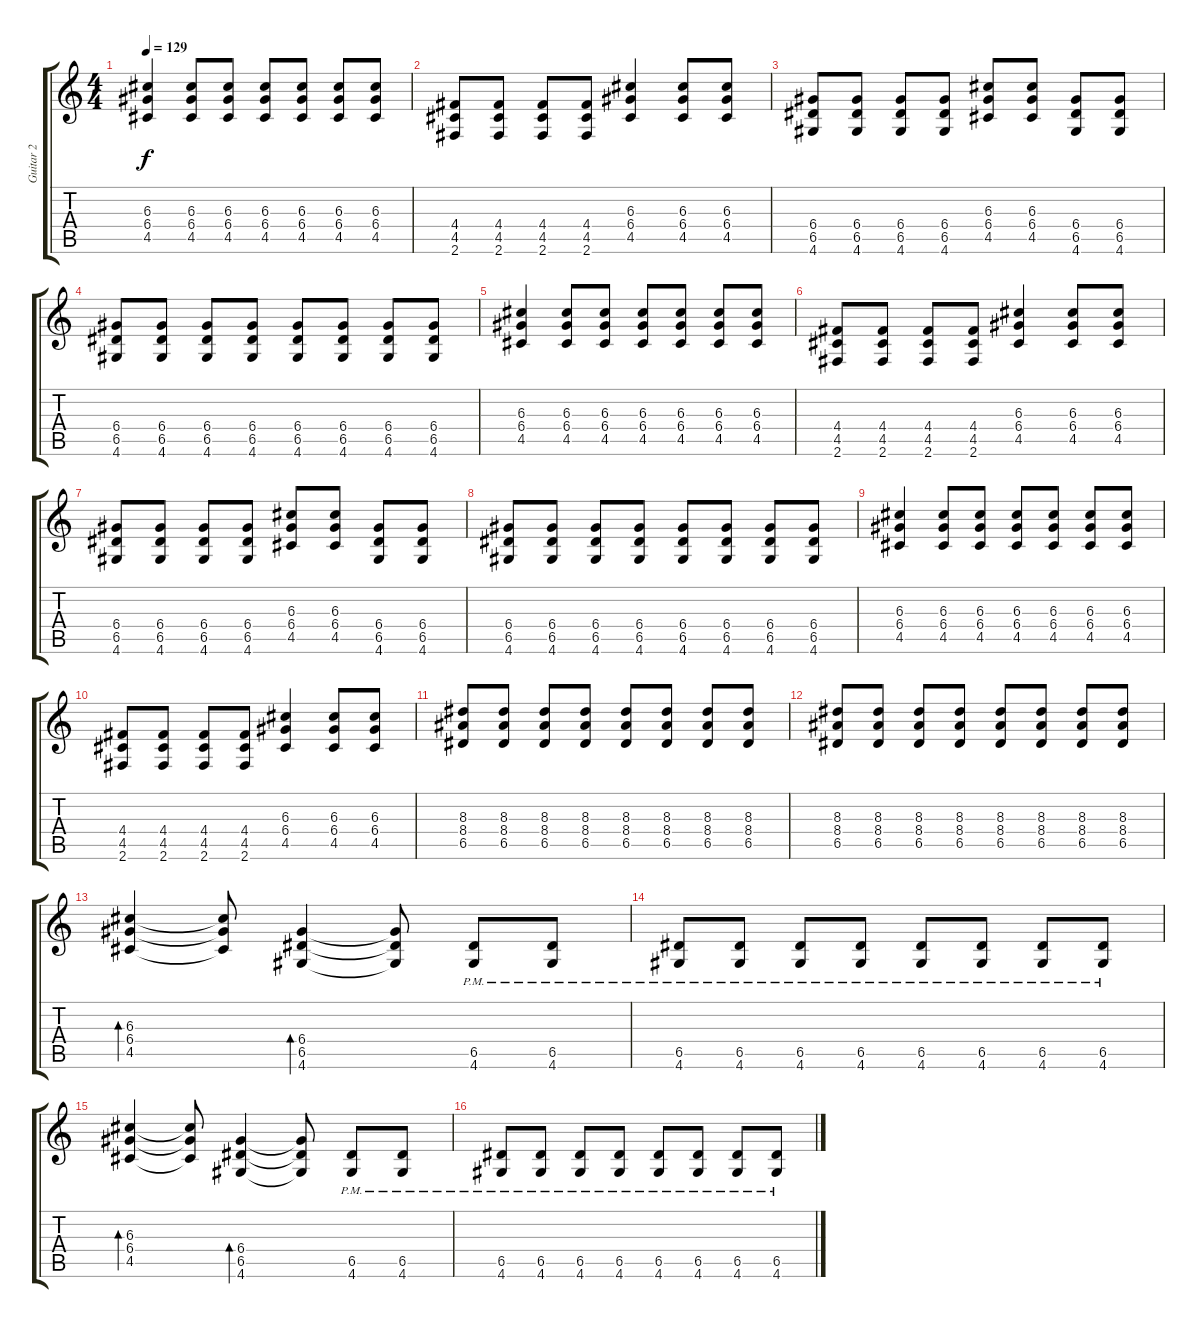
\track ("Guitar 2" "Guitar 2") {instrument acousticguitarsteel}
\staff {score tabs}
\tuning (E4 B3 G3 D3 A2 E2) {hide}
\ts (4 4)
\tempo 129
\clef g2
\ks c
(6.3 6.4 4.5).4{dy f} (6.3 6.4 4.5).8 (6.3 6.4 4.5).8 (6.3 6.4 4.5).8 (6.3 6.4 4.5).8 (6.3 6.4 4.5).8 (6.3 6.4 4.5).8 |
(4.4 4.5 2.6).8 (4.4 4.5 2.6).8 (4.4 4.5 2.6).8 (4.4 4.5 2.6).8 (6.3 6.4 4.5).4 (6.3 6.4 4.5).8 (6.3 6.4 4.5).8 |
(6.4 6.5 4.6).8 (6.4 6.5 4.6).8 (6.4 6.5 4.6).8 (6.4 6.5 4.6).8 (6.3 6.4 4.5).8 (6.3 6.4 4.5).8 (6.4 6.5 4.6).8 (6.4 6.5 4.6).8 |
(6.4 6.5 4.6).8 (6.4 6.5 4.6).8 (6.4 6.5 4.6).8 (6.4 6.5 4.6).8 (6.4 6.5 4.6).8 (6.4 6.5 4.6).8 (6.4 6.5 4.6).8 (6.4 6.5 4.6).8 |
(6.3 6.4 4.5).4 (6.3 6.4 4.5).8 (6.3 6.4 4.5).8 (6.3 6.4 4.5).8 (6.3 6.4 4.5).8 (6.3 6.4 4.5).8 (6.3 6.4 4.5).8 |
(4.4 4.5 2.6).8 (4.4 4.5 2.6).8 (4.4 4.5 2.6).8 (4.4 4.5 2.6).8 (6.3 6.4 4.5).4 (6.3 6.4 4.5).8 (6.3 6.4 4.5).8 |
(6.4 6.5 4.6).8 (6.4 6.5 4.6).8 (6.4 6.5 4.6).8 (6.4 6.5 4.6).8 (6.3 6.4 4.5).8 (6.3 6.4 4.5).8 (6.4 6.5 4.6).8 (6.4 6.5 4.6).8 |
(6.4 6.5 4.6).8 (6.4 6.5 4.6).8 (6.4 6.5 4.6).8 (6.4 6.5 4.6).8 (6.4 6.5 4.6).8 (6.4 6.5 4.6).8 (6.4 6.5 4.6).8 (6.4 6.5 4.6).8 |
(6.3 6.4 4.5).4 (6.3 6.4 4.5).8 (6.3 6.4 4.5).8 (6.3 6.4 4.5).8 (6.3 6.4 4.5).8 (6.3 6.4 4.5).8 (6.3 6.4 4.5).8 |
(4.4 4.5 2.6).8 (4.4 4.5 2.6).8 (4.4 4.5 2.6).8 (4.4 4.5 2.6).8 (6.3 6.4 4.5).4 (6.3 6.4 4.5).8 (6.3 6.4 4.5).8 |
(8.3 8.4 6.5).8 (8.3 8.4 6.5).8 (8.3 8.4 6.5).8 (8.3 8.4 6.5).8 (8.3 8.4 6.5).8 (8.3 8.4 6.5).8 (8.3 8.4 6.5).8 (8.3 8.4 6.5).8 |
(8.3 8.4 6.5).8 (8.3 8.4 6.5).8 (8.3 8.4 6.5).8 (8.3 8.4 6.5).8 (8.3 8.4 6.5).8 (8.3 8.4 6.5).8 (8.3 8.4 6.5).8 (8.3 8.4 6.5).8 |
(6.3 6.4 4.5).4{bd 60 instrument distortionguitar} (6.3{t} 6.4{t} 4.5{t}).8 (6.4 6.5 4.6).4{bd 60} (6.4{t} 6.5{t} 4.6{t}).8 (6.5{pm} 4.6{pm}).8 (6.5{pm} 4.6{pm}).8 |
(6.5{pm} 4.6{pm}).8 (6.5{pm} 4.6{pm}).8 (6.5{pm} 4.6{pm}).8 (6.5{pm} 4.6{pm}).8 (6.5{pm} 4.6{pm}).8 (6.5{pm} 4.6{pm}).8 (6.5{pm} 4.6{pm}).8 (6.5{pm} 4.6{pm}).8 |
(6.3 6.4 4.5).4{bd 60 instrument distortionguitar} (6.3{t} 6.4{t} 4.5{t}).8 (6.4 6.5 4.6).4{bd 60} (6.4{t} 6.5{t} 4.6{t}).8 (6.5{pm} 4.6{pm}).8 (6.5{pm} 4.6{pm}).8 |
(6.5{pm} 4.6{pm}).8 (6.5{pm} 4.6{pm}).8 (6.5{pm} 4.6{pm}).8 (6.5{pm} 4.6{pm}).8 (6.5{pm} 4.6{pm}).8 (6.5{pm} 4.6{pm}).8 (6.5{pm} 4.6{pm}).8 (6.5{pm} 4.6{pm}).8
